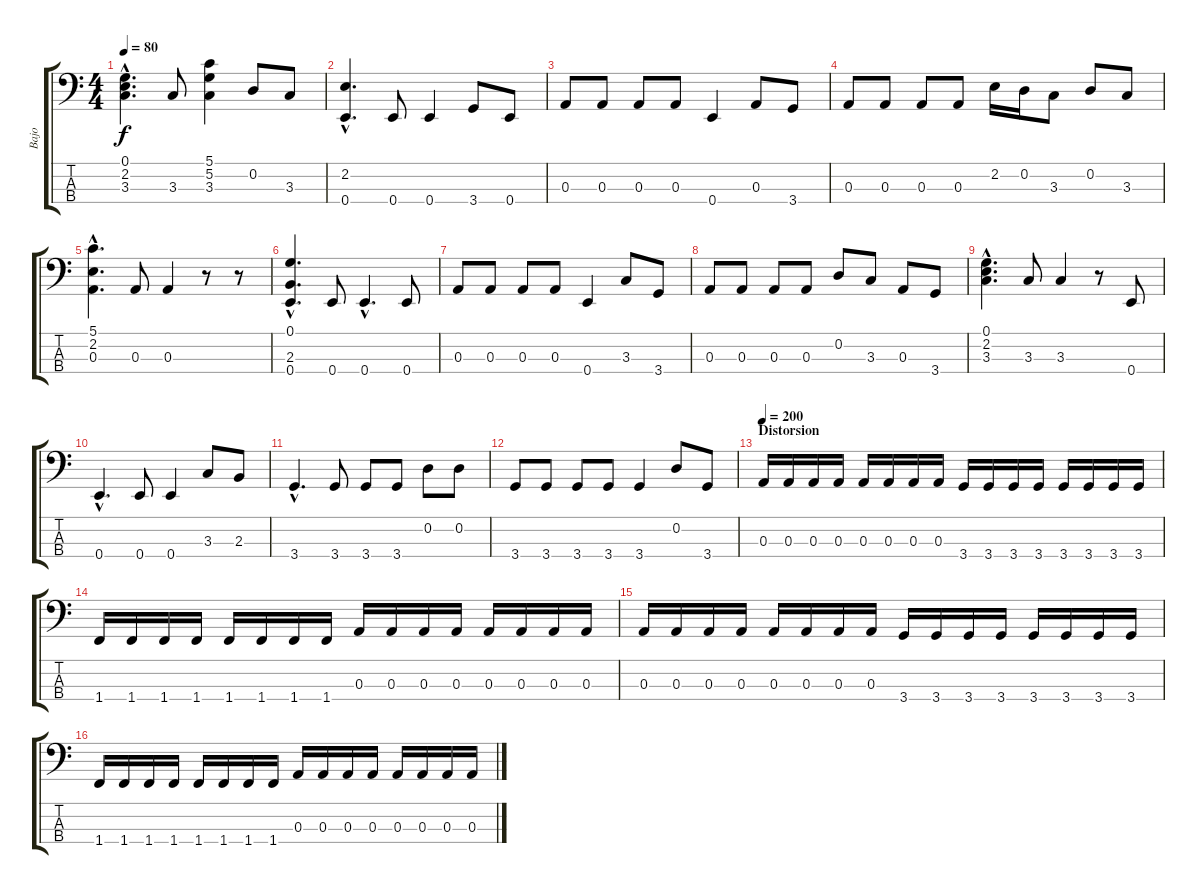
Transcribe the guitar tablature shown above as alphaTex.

\track ("Bajo" "Bajo") {instrument electricbassfinger}
\staff {score tabs}
\tuning (G2 D2 A1 E1) {hide}
\ts (4 4)
\tempo 80
\clef f4
\ks c
(0.1 2.2 3.3{hac}).4{d dy f} 3.3.8 (5.1 5.2 3.3).4 0.2.8 3.3.8 |
(2.2 0.4{hac}).4{d} 0.4.8 0.4.4 3.4.8 0.4.8 |
0.3.8 0.3.8 0.3.8 0.3.8 0.4.4 0.3.8 3.4.8 |
0.3.8 0.3.8 0.3.8 0.3.8 2.2.16 0.2.16 3.3.8 0.2.8 3.3.8 |
(5.1 2.2 0.3{hac}).4{d} 0.3.8 0.3.4 r.8 r.8 |
(0.1 2.3 0.4{hac}).4{d} 0.4.8 0.4{hac}.4{d} 0.4.8 |
0.3.8 0.3.8 0.3.8 0.3.8 0.4.4 3.3.8 3.4.8 |
0.3.8 0.3.8 0.3.8 0.3.8 0.2.8 3.3.8 0.3.8 3.4.8 |
(0.1 2.2 3.3{hac}).4{d} 3.3.8 3.3.4 r.8 0.4.8 |
0.4{hac}.4{d} 0.4.8 0.4.4 3.3.8 2.3.8 |
3.4{hac}.4{d} 3.4.8 3.4.8 3.4.8 0.2.8 0.2.8 |
3.4.8 3.4.8 3.4.8 3.4.8 3.4.4 0.2.8 3.4.8 |
\section ("" "Distorsion")
\tempo 200
0.3.16 0.3.16 0.3.16 0.3.16 0.3.16 0.3.16 0.3.16 0.3.16 3.4.16 3.4.16 3.4.16 3.4.16 3.4.16 3.4.16 3.4.16 3.4.16 |
1.4.16 1.4.16 1.4.16 1.4.16 1.4.16 1.4.16 1.4.16 1.4.16 0.3.16 0.3.16 0.3.16 0.3.16 0.3.16 0.3.16 0.3.16 0.3.16 |
0.3.16 0.3.16 0.3.16 0.3.16 0.3.16 0.3.16 0.3.16 0.3.16 3.4.16 3.4.16 3.4.16 3.4.16 3.4.16 3.4.16 3.4.16 3.4.16 |
1.4.16 1.4.16 1.4.16 1.4.16 1.4.16 1.4.16 1.4.16 1.4.16 0.3.16 0.3.16 0.3.16 0.3.16 0.3.16 0.3.16 0.3.16 0.3.16
